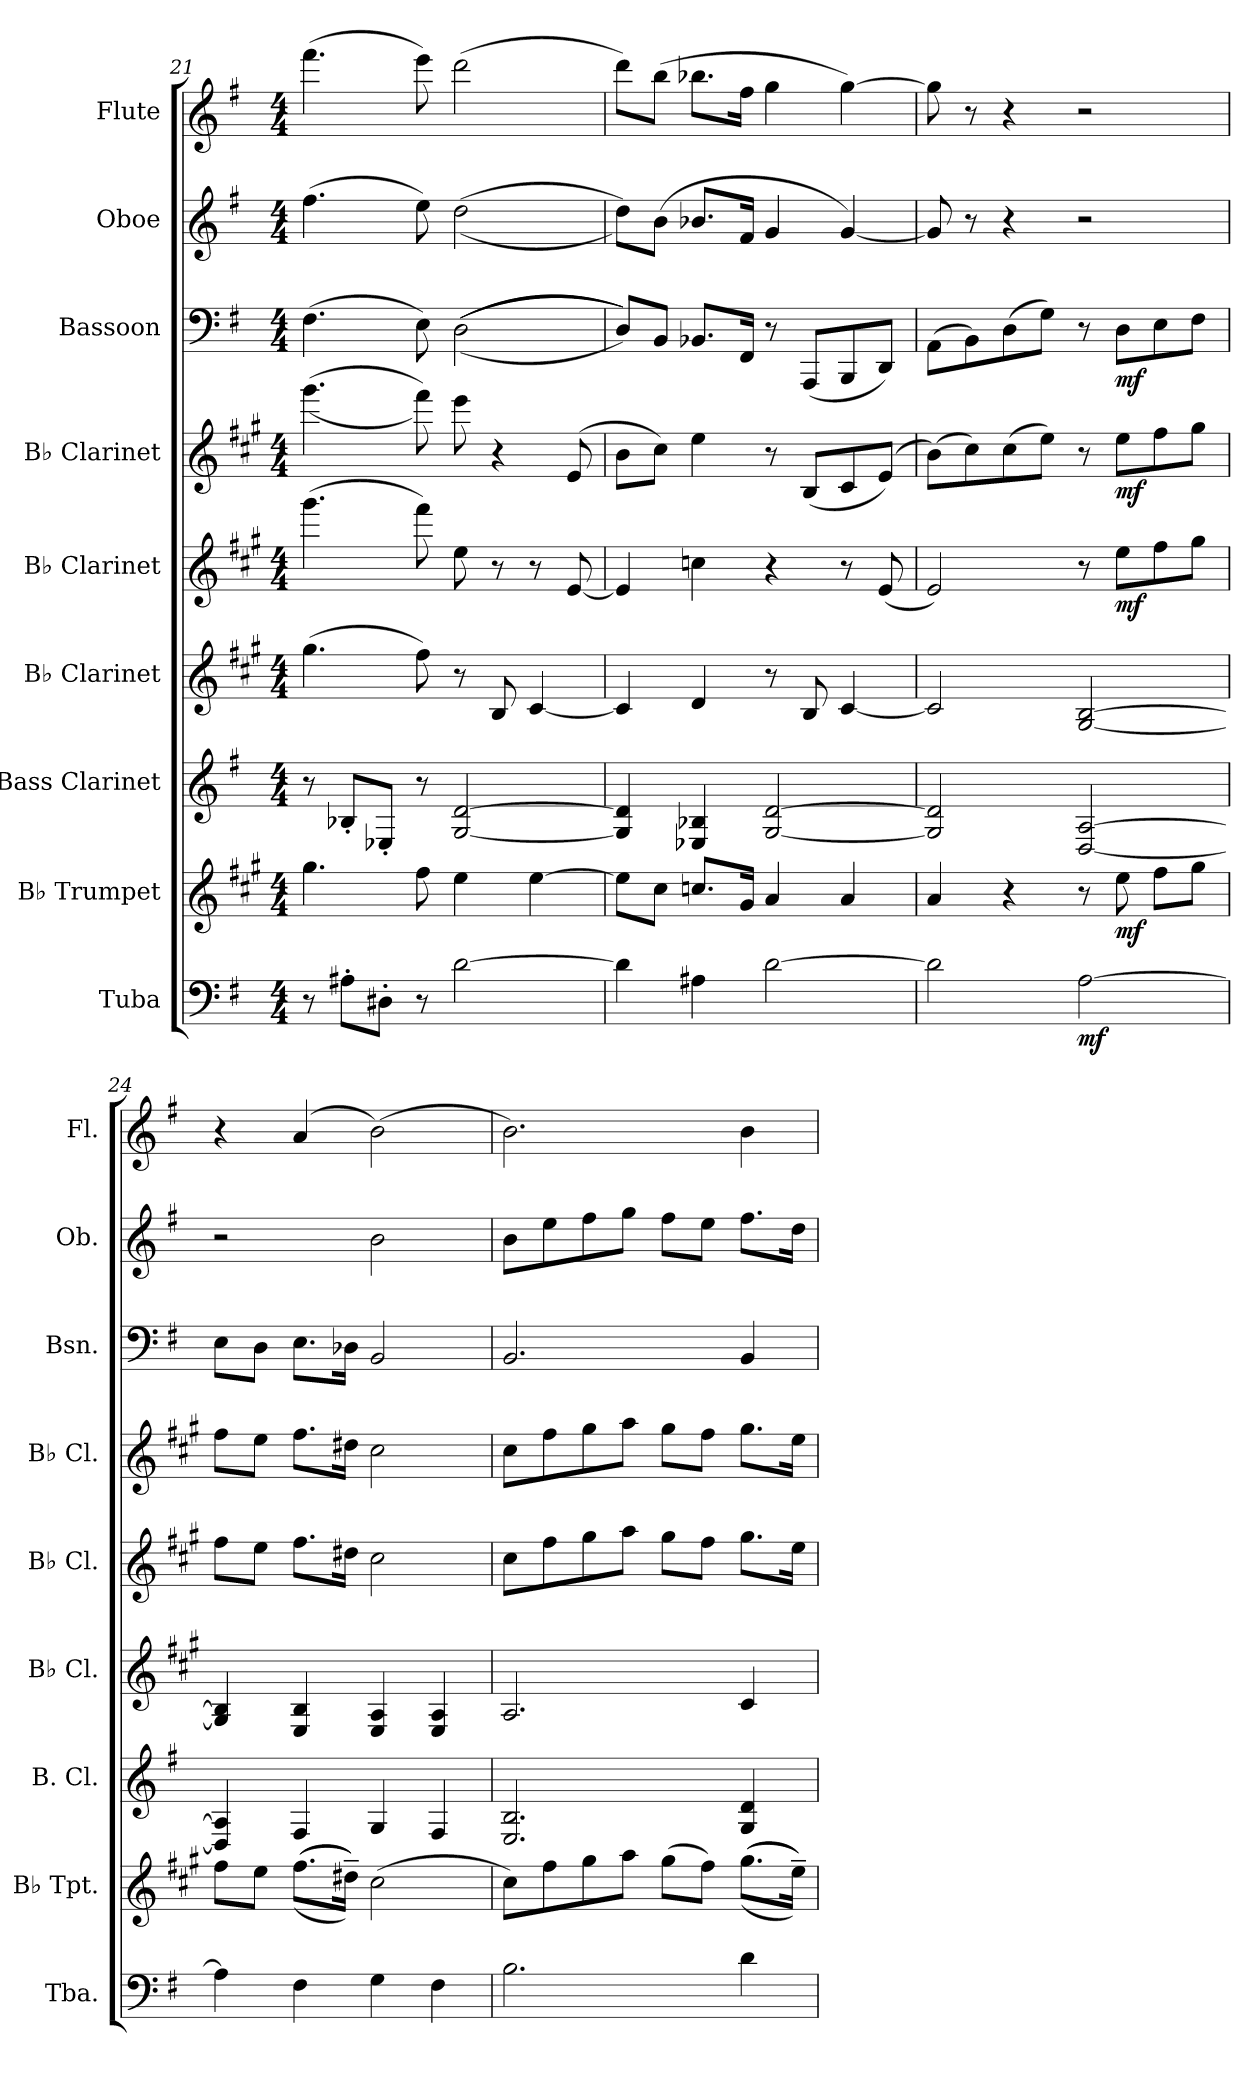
**kern	**dynam	**kern	**dynam	**kern	**dynam	**kern	**dynam	**kern	**dynam	**kern	**dynam	**kern	**dynam	**kern	**kern
*part9	*part9	*part8	*part8	*part7	*part7	*part6	*part6	*part5	*part5	*part4	*part4	*part3	*part3	*part2	*part1
*staff9	*staff9	*staff8	*staff8	*staff7	*staff7	*staff6	*staff6	*staff5	*staff5	*staff4	*staff4	*staff3	*staff3	*staff2	*staff1
*I"Tuba	*	*I"B♭ Trumpet	*	*I"Bass Clarinet	*	*I"B♭ Clarinet	*	*I"B♭ Clarinet	*	*I"B♭ Clarinet	*	*I"Bassoon	*	*I"Oboe	*I"Flute
*I'Tba.	*	*I'B♭ Tpt.	*	*I'B. Cl.	*	*I'B♭ Cl.	*	*I'B♭ Cl.	*	*I'B♭ Cl.	*	*I'Bsn.	*	*I'Ob.	*I'Fl.
*clefF4	*	*clefG2	*	*clefG2	*	*clefG2	*	*clefG2	*	*clefG2	*	*clefF4	*	*clefG2	*clefG2
*	*	*ITrd1c2	*	*ITrd8c14	*	*ITrd1c2	*	*ITrd1c2	*	*ITrd1c2	*	*	*	*	*
*k[f#]	*	*k[f#]	*	*k[f#]	*	*k[f#]	*	*k[f#]	*	*k[f#]	*	*k[f#]	*	*k[f#]	*k[f#]
*M4/4	*	*M4/4	*	*M4/4	*	*M4/4	*	*M4/4	*	*M4/4	*	*M4/4	*	*M4/4	*M4/4
=21	=21	=21	=21	=21	=21	=21	=21	=21	=21	=21	=21	=21	=21	=21	=21
8r	.	4.ff#\	.	8r	.	(>4.ff#\	.	(>4.fff#\	.	(>(>4.fff#\	.	(>4.F#\	.	(>4.ff#\	(>4.fff#\
8A#X'\L	.	.	.	8BB-X'/L	.	.	.	.	.	.	.	.	.	.	.
8D#X'\J	.	.	.	8EE-X'/J	.	.	.	.	.	.	.	.	.	.	.
8r	.	8ee\	.	8r	.	8ee\)	.	8eee\)	.	8eee\))	.	8E\)	.	8ee\)	8eee\)
[2d\	.	4dd\	.	[2GG/ [2D/	.	8r	.	8dd\	.	8ddd\	.	(>(>(>(>2D\	.	(>(>2dd\	(>2ddd\
.	.	.	.	.	.	8A/	.	8r	.	4r	.	.	.	.	.
.	.	[4dd\	.	.	.	[4B/	.	8r	.	.	.	.	.	.	.
.	.	.	.	.	.	.	.	[8d/	.	(<8d/	.	.	.	.	.
=22	=22	=22	=22	=22	=22	=22	=22	=22	=22	=22	=22	=22	=22	=22	=22
4d\]	.	8dd\L]	.	4GG/] 4D/]	.	4B/]	.	4d/]	.	8a\L	.	8D/L))))	.	8dd\L))	8ddd\L)
.	.	8b\J	.	.	.	.	.	.	.	8b\J)	.	8BB/J	.	(>8b\J	(>8bb\J
4A#X\	.	8.b-X/L	.	4EE-X/ 4BB-X/	.	4c/	.	4b-X\	.	4dd\	.	8.BB-X/L	.	8.b-X/L	8.bb-X\L
.	.	16f#/Jk	.	.	.	.	.	.	.	.	.	16FF#/Jk	.	16f#/Jk	16ff#\Jk
[2d\	.	4g/	.	[2GG/ [2D/	.	8r	.	4r	.	8r	.	8r	.	4g/	4gg\
.	.	.	.	.	.	8A/	.	.	.	(<8A/L	.	(<8AAA/L	.	.	.
.	.	4g/	.	.	.	[4B/	.	8r	.	8B/	.	8BBB/	.	[4g/)	[4gg\)
.	.	.	.	.	.	.	.	(<8d/	.	(<8d/J)	.	8DD/J)	.	.	.
=23	=23	=23	=23	=23	=23	=23	=23	=23	=23	=23	=23	=23	=23	=23	=23
2d\]	.	4g/	.	2GG/] 2D/]	.	2B/]	.	2d/)	.	(>8a\L)	.	(>8AA\L	.	8g/]	8gg\]
.	.	.	.	.	.	.	.	.	.	8b\)	.	8BB\)	.	8r	8r
.	.	4r	.	.	.	.	.	.	.	(>8b\	.	(>8D\	.	4r	4r
.	.	.	.	.	.	.	.	.	.	8dd\J)	.	8G\J)	.	.	.
!	!LO:DY:b	!	!	!	!LO:DY:b	!	!	!	!	!	!	!	!	!	!
!	!	!	!	!	!LO:DY:n=1:b	!	!LO:DY:b	!	!	!	!	!	!	!	!
!	!	!	!	!	!	!	!LO:DY:n=1:b	!	!	!	!	!	!	!	!
[2A\	mf	8r	.	[2DD/ [2AA/	mf mf	[2F#/ [2A/	mf mf	8r	.	8r	.	8r	.	2r	2r
!	!	!	!LO:DY:b	!	!	!	!	!	!LO:DY:b	!	!LO:DY:b	!	!LO:DY:b	!	!
.	.	8dd\	mf	.	.	.	.	8dd\L	mf	8dd\L	mf	8D\L	mf	.	.
.	.	8ee\L	.	.	.	.	.	8ee\	.	8ee\	.	8E\	.	.	.
.	.	8ff#\J	.	.	.	.	.	8ff#\J	.	8ff#\J	.	8F#\J	.	.	.
=24	=24	=24	=24	=24	=24	=24	=24	=24	=24	=24	=24	=24	=24	=24	=24
4A\]	.	8ee\L	.	4DD/] 4AA/]	.	4F#/] 4A/]	.	8ee\L	.	8ee\L	.	8E\L	.	2r	4r
.	.	8dd\J	.	.	.	.	.	8dd\J	.	8dd\J	.	8D\J	.	.	.
4F#\	.	(>(>(>8.ee\L	.	4FF#/	.	4D/ 4A/	.	8.ee\L	.	8.ee\L	.	8.E\L	.	.	(>4a/
.	.	16cc#X~\Jk)))	.	.	.	.	.	16cc#X\Jk	.	16cc#X\Jk	.	16D-X\Jk	.	.	.
4G\	.	(>2b\	.	4GG/	.	4D/ 4G/	.	2b\	.	2b\	.	2BB/	.	2b\	(>2b\)
4F#\	.	.	.	4FF#/	.	4D/ 4G/	.	.	.	.	.	.	.	.	.
=25	=25	=25	=25	=25	=25	=25	=25	=25	=25	=25	=25	=25	=25	=25	=25
2.B\	.	8b\L)	.	2.EE/ 2.BB/	.	2.G/	.	8b\L	.	8b\L	.	2.BB/	.	8b\L	2.b\)
.	.	8ee\	.	.	.	.	.	8ee\	.	8ee\	.	.	.	8ee\	.
.	.	8ff#\	.	.	.	.	.	8ff#\	.	8ff#\	.	.	.	8ff#\	.
.	.	8gg\J	.	.	.	.	.	8gg\J	.	8gg\J	.	.	.	8gg\J	.
.	.	(>8ff#\L	.	.	.	.	.	8ff#\L	.	8ff#\L	.	.	.	8ff#\L	.
.	.	8ee\J)	.	.	.	.	.	8ee\J	.	8ee\J	.	.	.	8ee\J	.
4d\	.	(>(>(>8.ff#\L	.	4GG/ 4D/	.	4B/	.	8.ff#\L	.	8.ff#\L	.	4BB/	.	8.ff#\L	4b\
.	.	16dd~\Jk)))	.	.	.	.	.	16dd\Jk	.	16dd\Jk	.	.	.	16dd\Jk	.
=	=	=	=	=	=	=	=	=	=	=	=	=	=	=	=
*-	*-	*-	*-	*-	*-	*-	*-	*-	*-	*-	*-	*-	*-	*-	*-
